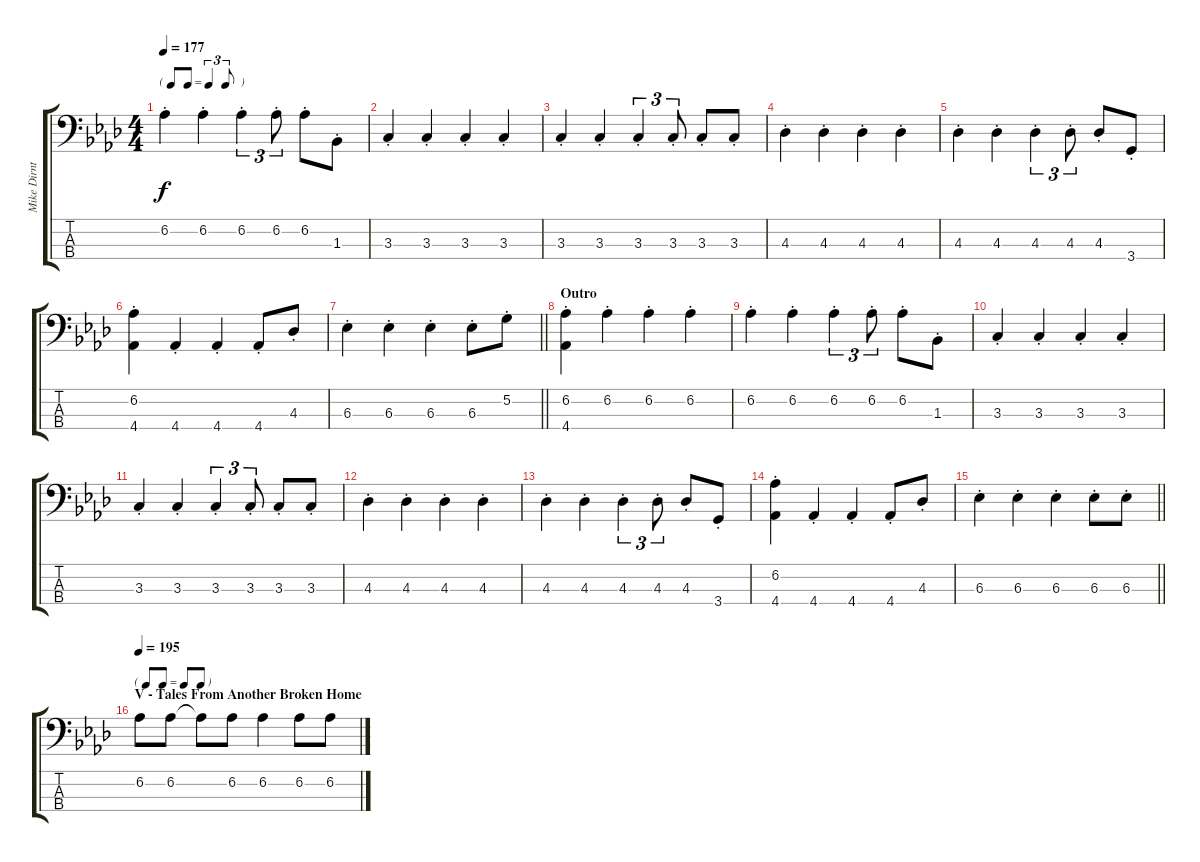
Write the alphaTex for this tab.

\track ("Mike Dirnt" "Mike Dirnt") {instrument electricbasspick}
\staff {score tabs}
\tuning (G2 D2 A1 E1) {hide}
\ts (4 4)
\tf triplet8th
\tempo 177
\clef f4
\ks ab
6.2{st}.4{dy f} 6.2{st}.4 6.2{st}.4{tu (3 2)} 6.2{st}.8{tu (3 2)} 6.2{st}.8 1.3{st}.8 |
3.3{st}.4 3.3{st}.4 3.3{st}.4 3.3{st}.4 |
3.3{st}.4 3.3{st}.4 3.3{st}.4{tu (3 2)} 3.3{st}.8{tu (3 2)} 3.3{st}.8 3.3{st}.8 |
4.3{st}.4 4.3{st}.4 4.3{st}.4 4.3{st}.4 |
4.3{st}.4 4.3{st}.4 4.3{st}.4{tu (3 2)} 4.3{st}.8{tu (3 2)} 4.3{st}.8 3.4{st}.8 |
(6.2{st} 4.4{st}).4 4.4{st}.4 4.4{st}.4 4.4{st}.8 4.3{st}.8 |
\barLineRight lightlight
6.3{st}.4 6.3{st}.4 6.3{st}.4 6.3{st}.8 5.2{st}.8 |
\section ("" "Outro")
(6.2{st} 4.4{st}).4 6.2{st}.4 6.2{st}.4 6.2{st}.4 |
6.2{st}.4 6.2{st}.4 6.2{st}.4{tu (3 2)} 6.2{st}.8{tu (3 2)} 6.2{st}.8 1.3{st}.8 |
3.3{st}.4 3.3{st}.4 3.3{st}.4 3.3{st}.4 |
3.3{st}.4 3.3{st}.4 3.3{st}.4{tu (3 2)} 3.3{st}.8{tu (3 2)} 3.3{st}.8 3.3{st}.8 |
4.3{st}.4 4.3{st}.4 4.3{st}.4 4.3{st}.4 |
4.3{st}.4 4.3{st}.4 4.3{st}.4{tu (3 2)} 4.3{st}.8{tu (3 2)} 4.3{st}.8 3.4{st}.8 |
(6.2{st} 4.4{st}).4 4.4{st}.4 4.4{st}.4 4.4{st}.8 4.3{st}.8 |
\barLineRight lightlight
6.3{st}.4 6.3{st}.4 6.3{st}.4 6.3{st}.8 6.3{st}.8 |
\tf none
\section ("" "V - Tales From Another Broken Home")
\tempo 195
6.2.8{instrument electricbasspick} 6.2.8 6.2{t}.8 6.2.8 6.2.4 6.2.8 6.2.8
